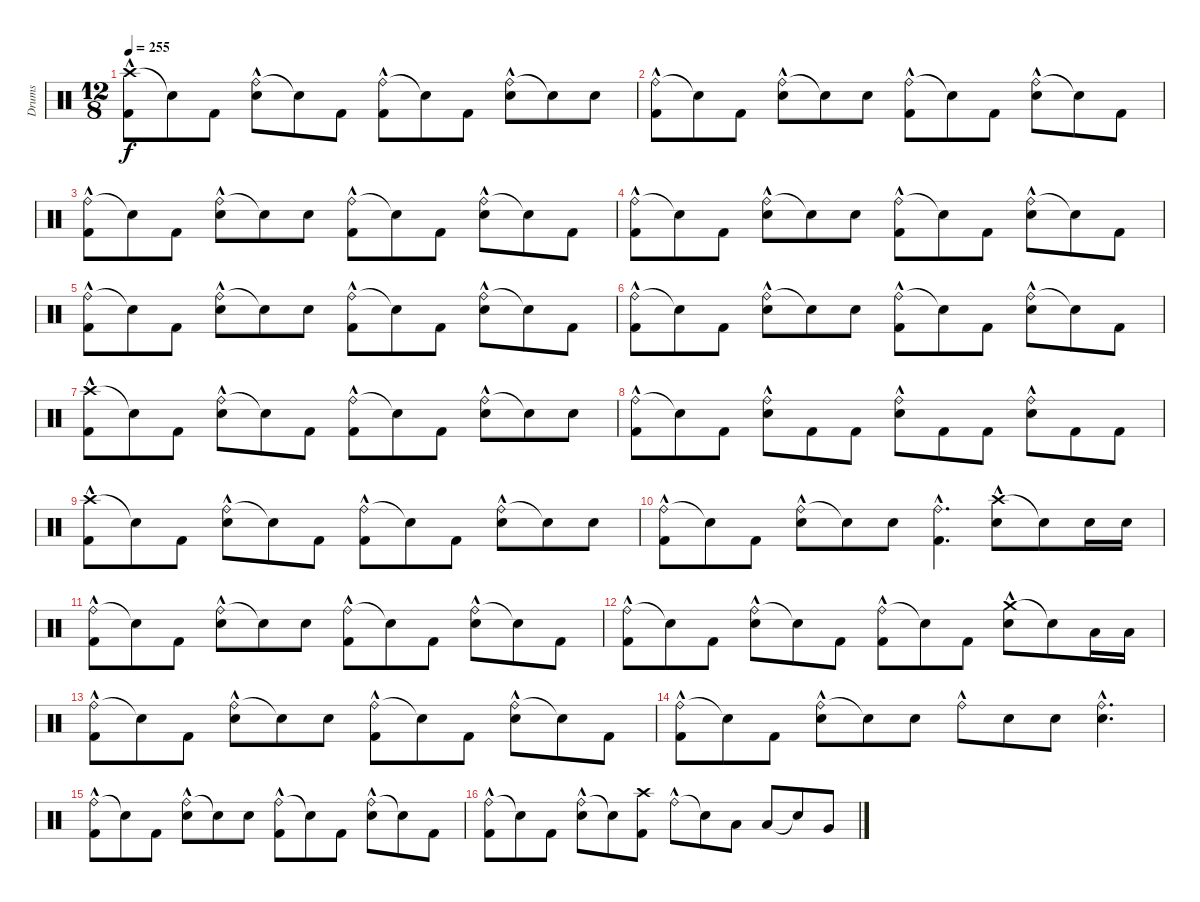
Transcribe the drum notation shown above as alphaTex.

\track ("Drums" "Drums") {instrument percussion}
\staff {score}
\articulation defaults
\ts (12 8)
\tempo 255
\clef neutral
\ks c
("Crash high (hit)"{hac} "Kick (hit) 2").8{dy f} "Snare (hit)"{t}.8 "Kick (hit) 2".8 ("Ride (bell)"{hac} "Electric Snare (hit)").8 "Snare (hit)"{t}.8 "Kick (hit) 2".8 ("Ride (bell)"{hac} "Kick (hit) 2").8 "Snare (hit)"{t}.8 "Kick (hit) 2".8 ("Ride (bell)"{hac} "Electric Snare (hit)").8 "Snare (hit)"{t}.8 "Electric Snare (hit)".8 |
("Ride (bell)"{hac} "Kick (hit) 2").8 "Snare (hit)"{t}.8 "Kick (hit) 2".8 ("Ride (bell)"{hac} "Electric Snare (hit)").8 "Snare (hit)"{t}.8 "Electric Snare (hit)".8 ("Ride (bell)"{hac} "Kick (hit) 2").8 "Snare (hit)"{t}.8 "Kick (hit) 2".8 ("Ride (bell)"{hac} "Electric Snare (hit)").8 "Snare (hit)"{t}.8 "Kick (hit) 2".8 |
("Ride (bell)"{hac} "Kick (hit) 2").8 "Snare (hit)"{t}.8 "Kick (hit) 2".8 ("Ride (bell)"{hac} "Electric Snare (hit)").8 "Snare (hit)"{t}.8 "Electric Snare (hit)".8 ("Ride (bell)"{hac} "Kick (hit) 2").8 "Snare (hit)"{t}.8 "Kick (hit) 2".8 ("Ride (bell)"{hac} "Electric Snare (hit)").8 "Snare (hit)"{t}.8 "Kick (hit) 2".8 |
("Ride (bell)"{hac} "Kick (hit) 2").8 "Snare (hit)"{t}.8 "Kick (hit) 2".8 ("Ride (bell)"{hac} "Electric Snare (hit)").8 "Snare (hit)"{t}.8 "Electric Snare (hit)".8 ("Ride (bell)"{hac} "Kick (hit) 2").8 "Snare (hit)"{t}.8 "Kick (hit) 2".8 ("Ride (bell)"{hac} "Electric Snare (hit)").8 "Snare (hit)"{t}.8 "Kick (hit) 2".8 |
("Ride (bell)"{hac} "Kick (hit) 2").8 "Snare (hit)"{t}.8 "Kick (hit) 2".8 ("Ride (bell)"{hac} "Electric Snare (hit)").8 "Snare (hit)"{t}.8 "Electric Snare (hit)".8 ("Ride (bell)"{hac} "Kick (hit) 2").8 "Snare (hit)"{t}.8 "Kick (hit) 2".8 ("Ride (bell)"{hac} "Electric Snare (hit)").8 "Snare (hit)"{t}.8 "Kick (hit) 2".8 |
("Ride (bell)"{hac} "Kick (hit) 2").8 "Snare (hit)"{t}.8 "Kick (hit) 2".8 ("Ride (bell)"{hac} "Electric Snare (hit)").8 "Snare (hit)"{t}.8 "Electric Snare (hit)".8 ("Ride (bell)"{hac} "Kick (hit) 2").8 "Snare (hit)"{t}.8 "Kick (hit) 2".8 ("Ride (bell)"{hac} "Electric Snare (hit)").8 "Snare (hit)"{t}.8 "Kick (hit) 2".8 |
("Crash high (hit)"{hac} "Kick (hit) 2").8 "Snare (hit)"{t}.8 "Kick (hit) 2".8 ("Ride (bell)"{hac} "Electric Snare (hit)").8 "Snare (hit)"{t}.8 "Kick (hit) 2".8 ("Ride (bell)"{hac} "Kick (hit) 2").8 "Snare (hit)"{t}.8 "Kick (hit) 2".8 ("Ride (bell)"{hac} "Electric Snare (hit)").8 "Snare (hit)"{t}.8 "Electric Snare (hit)".8 |
("Ride (bell)"{hac} "Kick (hit) 2").8 "Snare (hit)"{t}.8 "Kick (hit) 2".8 ("Ride (bell)"{hac} "Electric Snare (hit)").8 "Kick (hit) 2".8 "Kick (hit) 2".8 ("Ride (bell)"{hac} "Electric Snare (hit)").8 "Kick (hit) 2".8 "Kick (hit) 2".8 ("Ride (bell)"{hac} "Electric Snare (hit)").8 "Kick (hit) 2".8 "Kick (hit) 2".8 |
("Crash high (hit)"{hac} "Kick (hit) 2").8 "Snare (hit)"{t}.8 "Kick (hit) 2".8 ("Ride (bell)"{hac} "Electric Snare (hit)").8 "Snare (hit)"{t}.8 "Kick (hit) 2".8 ("Ride (bell)"{hac} "Kick (hit) 2").8 "Snare (hit)"{t}.8 "Kick (hit) 2".8 ("Ride (bell)"{hac} "Electric Snare (hit)").8 "Snare (hit)"{t}.8 "Electric Snare (hit)".8 |
("Ride (bell)"{hac} "Kick (hit) 2").8 "Snare (hit)"{t}.8 "Kick (hit) 2".8 ("Ride (bell)"{hac} "Electric Snare (hit)").8 "Snare (hit)"{t}.8 "Electric Snare (hit)".8 ("Ride (bell)"{hac} "Kick (hit) 2"{hac}).4{d} ("Crash high (hit)"{hac} "Electric Snare (hit)").8 "Snare (hit)"{t}.8 "Electric Snare (hit)".16 "Electric Snare (hit)".16 |
("Ride (bell)"{hac} "Kick (hit) 2").8 "Snare (hit)"{t}.8 "Kick (hit) 2".8 ("Ride (bell)"{hac} "Electric Snare (hit)").8 "Snare (hit)"{t}.8 "Electric Snare (hit)".8 ("Ride (bell)"{hac} "Kick (hit) 2").8 "Snare (hit)"{t}.8 "Kick (hit) 2".8 ("Ride (bell)"{hac} "Electric Snare (hit)").8 "Snare (hit)"{t}.8 "Kick (hit) 2".8 |
("Ride (bell)"{hac} "Kick (hit) 2").8 "Snare (hit)"{t}.8 "Kick (hit) 2".8 ("Ride (bell)"{hac} "Electric Snare (hit)").8 "Snare (hit)"{t}.8 "Kick (hit) 2".8 ("Ride (bell)"{hac} "Kick (hit) 2").8 "Snare (hit)"{t}.8 "Kick (hit) 2".8 ("Crash medium (hit)"{hac} "Electric Snare (hit)").8 "Snare (hit)"{t}.8 "Low Tom (hit)".16 "Low Tom (hit)".16 |
("Ride (bell)"{hac} "Kick (hit) 2").8 "Snare (hit)"{t}.8 "Kick (hit) 2".8 ("Ride (bell)"{hac} "Electric Snare (hit)").8 "Snare (hit)"{t}.8 "Electric Snare (hit)".8 ("Ride (bell)"{hac} "Kick (hit) 2").8 "Snare (hit)"{t}.8 "Kick (hit) 2".8 ("Ride (bell)"{hac} "Electric Snare (hit)").8 "Snare (hit)"{t}.8 "Kick (hit) 2".8 |
("Ride (bell)"{hac} "Kick (hit) 2").8 "Snare (hit)"{t}.8 "Kick (hit) 2".8 ("Ride (bell)"{hac} "Electric Snare (hit)").8 "Snare (hit)"{t}.8 "Electric Snare (hit)".8 "Ride (bell)"{hac}.8 "Electric Snare (hit)".8 "Electric Snare (hit)".8 ("Ride (bell)"{hac} "Electric Snare (hit)"{hac}).4{d} |
("Ride (bell)"{hac} "Kick (hit) 2").8 "Snare (hit)"{t}.8 "Kick (hit) 2".8 ("Ride (bell)"{hac} "Electric Snare (hit)").8 "Snare (hit)"{t}.8 "Electric Snare (hit)".8 ("Ride (bell)"{hac} "Kick (hit) 2").8 "Snare (hit)"{t}.8 "Kick (hit) 2".8 ("Ride (bell)"{hac} "Electric Snare (hit)").8 "Snare (hit)"{t}.8 "Kick (hit) 2".8 |
("Ride (bell)"{hac} "Kick (hit) 2").8 "Snare (hit)"{t}.8 "Kick (hit) 2".8 ("Ride (bell)"{hac} "Electric Snare (hit)").8 "Snare (hit)"{t}.8 ("Crash high (hit)" "Kick (hit) 2").8 "Ride (bell)"{hac}.8 "Snare (hit)"{t}.8 "Low Tom (hit)".8 "Low Tom (hit)".8 "Snare (hit)"{t}.8 "Very Low Tom (hit)".8
